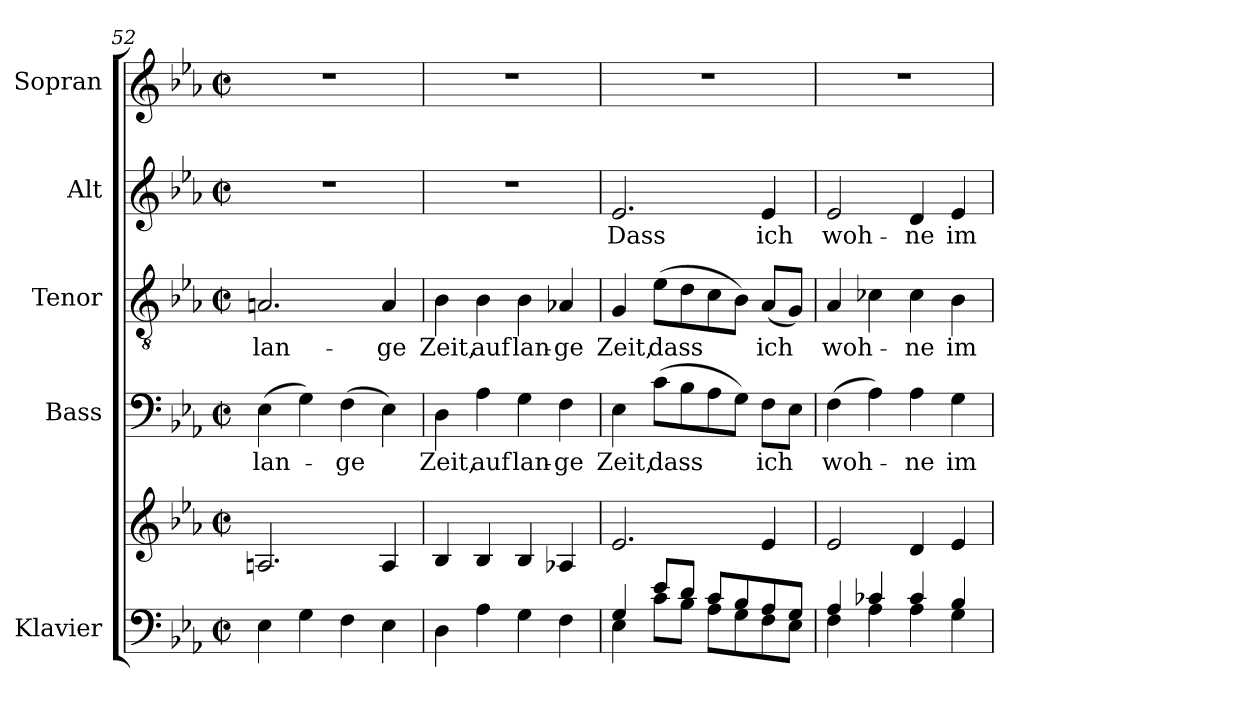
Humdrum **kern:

**kern	**kern	**kern	**text	**kern	**text	**kern	**text	**kern
*part5	*part5	*part4	*part4	*part3	*part3	*part2	*part2	*part1
*staff6	*staff5	*staff4	*staff4	*staff3	*staff3	*staff2	*staff2	*staff1
*I"Klavier	*	*I"Bass	*	*I"Tenor	*	*I"Alt	*	*I"Sopran
*I'Klav.	*	*I'B.	*	*I'T.	*	*I'A.	*	*I'S.
*clefF4	*clefG2	*clefF4	*	*clefGv2	*	*clefG2	*	*clefG2
*	*	*	*	*ITrd7c12	*	*	*	*
*k[b-e-a-]	*k[b-e-a-]	*k[b-e-a-]	*	*k[b-e-a-]	*	*k[b-e-a-]	*	*k[b-e-a-]
*E-:	*E-:	*E-:	*	*E-:	*	*E-:	*	*E-:
*M2/2	*M2/2	*M2/2	*	*M2/2	*	*M2/2	*	*M2/2
*met(c|)	*met(c|)	*met(c|)	*	*met(c|)	*	*met(c|)	*	*met(c|)
=52	=52	=52	=52	=52	=52	=52	=52	=52
!	!	!	!LO:LY:b:color=#000000	!	!	!	!	!
!	!	!	!	!	!LO:LY:b:color=#000000	!	!	!
4E-i\	2.Ani/	(4E-i\	lan-	2.AAni/	lan-	1r	.	1r
4Gi\	.	4Gi\)	.	.	.	.	.	.
!	!	!	!LO:LY:b:color=#000000	!	!	!	!	!
4Fi\	.	(4Fi\	-ge	.	.	.	.	.
!	!	!	!	!	!LO:LY:b:color=#000000	!	!	!
4E-i\	4Ai/	4E-i\)	.	4AAi/	-ge	.	.	.
=53	=53	=53	=53	=53	=53	=53	=53	=53
!	!	!	!LO:LY:b:color=#000000	!	!	!	!	!
!	!	!	!	!	!LO:LY:b:color=#000000	!	!	!
4Di\	4B-i/	4Di\	Zeit,	4BB-i\	Zeit,	1r	.	1r
!	!	!	!LO:LY:b:color=#000000	!	!	!	!	!
!	!	!	!	!	!LO:LY:b:color=#000000	!	!	!
4A-i\	4B-i/	4A-i\	auf	4BB-i\	auf	.	.	.
!	!	!	!LO:LY:b:color=#000000	!	!	!	!	!
!	!	!	!	!	!LO:LY:b:color=#000000	!	!	!
4Gi\	4B-i/	4Gi\	lan-	4BB-i\	lan-	.	.	.
!	!	!	!LO:LY:b:color=#000000	!	!	!	!	!
!	!	!	!	!	!LO:LY:b:color=#000000	!	!	!
4Fi\	4A-Xi/	4Fi\	-ge	4AA-Xi/	-ge	.	.	.
!!LO:LB:g=z
=54	=54	=54	=54	=54	=54	=54	=54	=54
*^	*	*	*	*	*	*	*	*
!	!	!	!	!LO:LY:b:color=#000000	!	!	!	!	!
!	!	!	!	!	!	!LO:LY:b:color=#000000	!	!	!
!	!	!	!	!	!	!	!	!LO:LY:b:color=#000000	!
4Gi/	4E-i\	2.e-i/	4E-i\	Zeit,	4GGi/	Zeit,	2.e-i/	Dass	1r
!	!	!	!	!LO:LY:b:color=#000000	!	!	!	!	!
!	!	!	!	!	!	!LO:LY:b:color=#000000	!	!	!
8e-i/L	8ci\L	.	(8ci\L	dass	(8E-i\L	dass	.	.	.
8di/J	8B-i\J	.	8B-i\	.	8Di\	.	.	.	.
8ci/L	8A-i\L	.	8A-i\	.	8Ci\	.	.	.	.
8B-i/	8Gi\	.	8Gi\J)	.	8BB-i\J)	.	.	.	.
!	!	!	!	!LO:LY:b:color=#000000	!	!	!	!	!
!	!	!	!	!	!	!LO:LY:b:color=#000000	!	!	!
!	!	!	!	!	!	!	!	!LO:LY:b:color=#000000	!
8A-i/	8Fi\	4e-i/	8Fi\L	ich	(8AA-i/L	ich	4e-i/	ich	.
8Gi/J	8E-i\J	.	8E-i\J	.	8GGi/J)	.	.	.	.
=55	=55	=55	=55	=55	=55	=55	=55	=55	=55
!	!	!	!	!LO:LY:b:color=#000000	!	!	!	!	!
!	!	!	!	!	!	!LO:LY:b:color=#000000	!	!	!
!	!	!	!	!	!	!	!	!LO:LY:b:color=#000000	!
4A-i/	4Fi\	2e-i/	(4Fi\	woh-	4AA-i/	woh-	2e-i/	woh-	1r
4c-Xi/	4A-i\	.	4A-i\)	.	4C-Xi\	.	.	.	.
!	!	!	!	!LO:LY:b:color=#000000	!	!	!	!	!
!	!	!	!	!	!	!LO:LY:b:color=#000000	!	!	!
!	!	!	!	!	!	!	!	!LO:LY:b:color=#000000	!
4c-i/	4A-i\	4di/	4A-i\	-ne	4C-i\	-ne	4di/	-ne	.
!	!	!	!	!LO:LY:b:color=#000000	!	!	!	!	!
!	!	!	!	!	!	!LO:LY:b:color=#000000	!	!	!
!	!	!	!	!	!	!	!	!LO:LY:b:color=#000000	!
4B-i/	4Gi\	4e-i/	4Gi\	im	4BB-i\	im	4e-i/	im	.
*v	*v	*	*	*	*	*	*	*	*
=	=	=	=	=	=	=	=	=
*-	*-	*-	*-	*-	*-	*-	*-	*-
